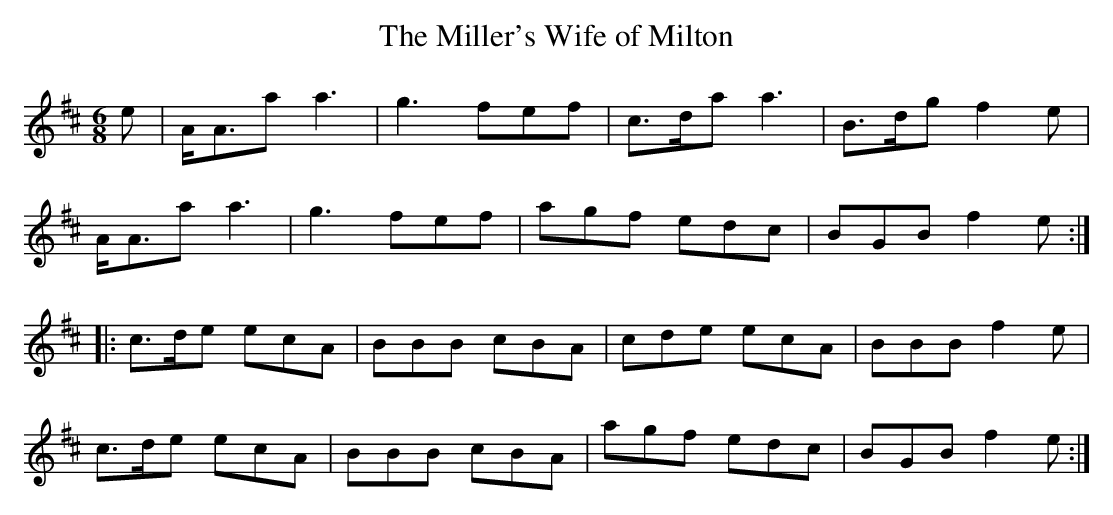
X:1
T:Miller's Wife of Milton, The
M:6/8
L:1/8
K:Amix
e|A<Aa a3|g3 fef|c>da a3|B>dg f2e|
A<Aa a3|g3 fef|agf edc|BGB f2e:|
|:c>de ecA|BBB cBA|cde ecA|BBB f2e|
c>de ecA|BBB cBA|agf edc|BGB f2e:|]
